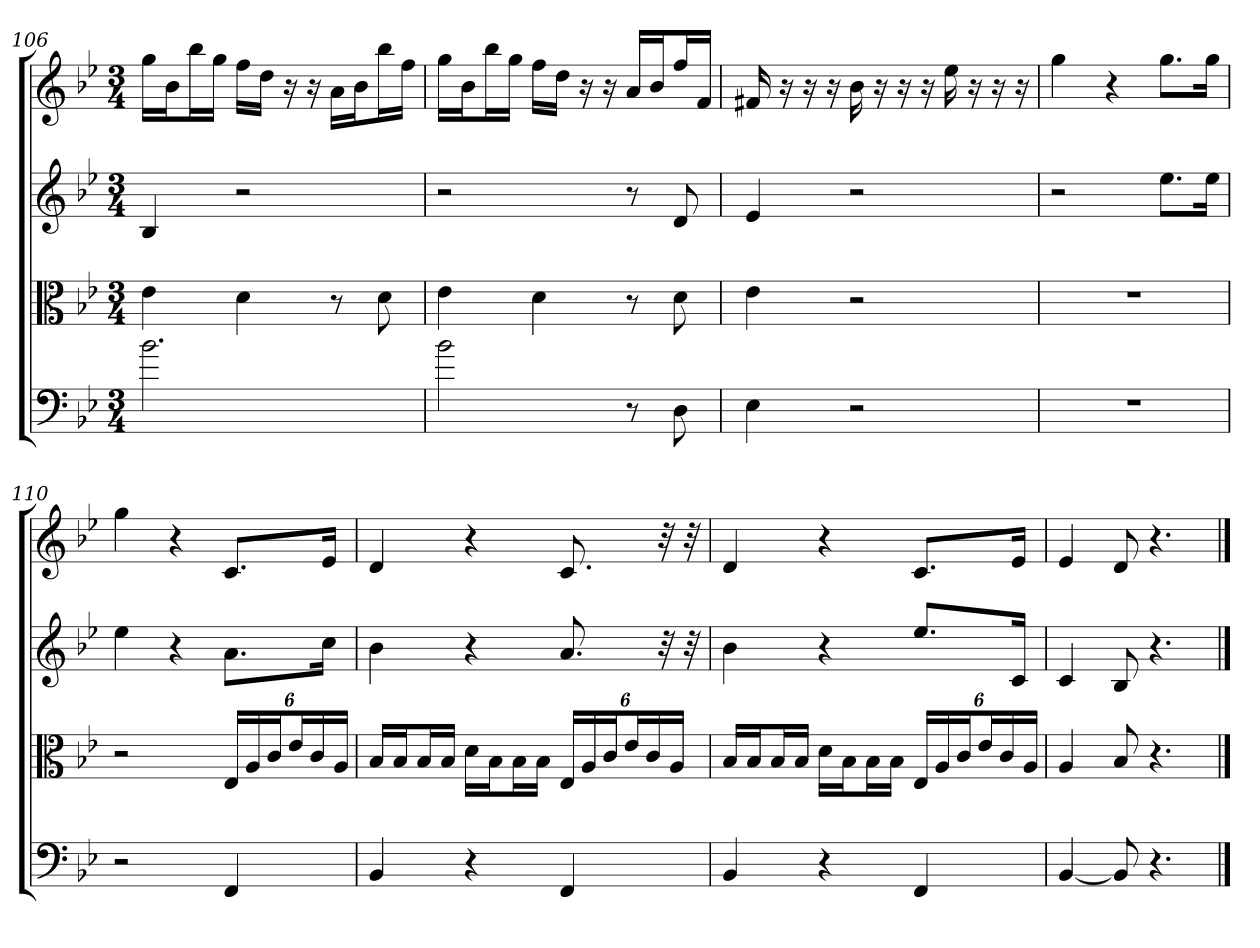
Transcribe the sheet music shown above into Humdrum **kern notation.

**kern	**kern	**kern	**kern
*part4	*part3	*part2	*part1
*staff4	*staff3	*staff2	*staff1
*clefF4	*clefC3	*clefG2	*clefG2
*k[b-e-]	*k[b-e-]	*k[b-e-]	*k[b-e-]
*B-:	*B-:	*B-:	*B-:
*M3/4	*M3/4	*M3/4	*M3/4
=106	=106	=106	=106
2.b-	4e-	4B-	16gg\LL
.	.	.	16b-\J
.	.	.	16bb-\L
.	.	.	16gg\JJ
.	4d	2r	16ff\LL
.	.	.	16dd\JJ
.	.	.	16r
.	.	.	16r
.	8r	.	16a\LL
.	.	.	16b-\J
.	8d	.	16bb-\L
.	.	.	16ff\JJ
=107	=107	=107	=107
2b-	4e-	2r	16gg\LL
.	.	.	16b-\J
.	.	.	16bb-\L
.	.	.	16gg\JJ
.	4d	.	16ff\LL
.	.	.	16dd\JJ
.	.	.	16r
.	.	.	16r
8r	8r	8r	16a/LL
.	.	.	16b-/J
8D	8d	8d	16ff/L
.	.	.	16f/JJ
=108	=108	=108	=108
4E-	4e-	4e-	16f#X
.	.	.	16r
.	.	.	16r
.	.	.	16r
2r	2r	2r	16b-
.	.	.	16r
.	.	.	16r
.	.	.	16r
.	.	.	16ee-
.	.	.	16r
.	.	.	16r
.	.	.	16r
=109	=109	=109	=109
2.r	2.r	2r	4gg
.	.	.	4r
.	.	8.ee-\L	8.gg\L
.	.	16ee-\Jk	16gg\Jk
=110	=110	=110	=110
2r	2r	4ee-	4gg
.	.	4r	4r
4FF	24E-/LL	8.a\L	8.c/L
.	24A/	.	.
.	24c/J	.	.
.	24e-/L	.	.
.	24c/	.	.
.	.	16cc\Jk	16e-/Jk
.	24A/JJ	.	.
=111	=111	=111	=111
4BB-	16B-/LL	4b-	4d
.	16B-/J	.	.
.	16B-/L	.	.
.	16B-/JJ	.	.
4r	16d\LL	4r	4r
.	16B-\J	.	.
.	16B-\L	.	.
.	16B-\JJ	.	.
4FF	24E-/LL	8.a	8.c
.	24A/	.	.
.	24c/J	.	.
.	24e-/L	.	.
.	24c/	.	.
.	.	32r	32r
.	24A/JJ	.	.
.	.	32r	32r
=112	=112	=112	=112
4BB-	16B-/LL	4b-	4d
.	16B-/J	.	.
.	16B-/L	.	.
.	16B-/JJ	.	.
4r	16d\LL	4r	4r
.	16B-\J	.	.
.	16B-\L	.	.
.	16B-\JJ	.	.
4FF	24E-/LL	8.ee-/L	8.c/L
.	24A/	.	.
.	24c/J	.	.
.	24e-/L	.	.
.	24c/	.	.
.	.	16c/Jk	16e-/Jk
.	24A/JJ	.	.
=113	=113	=113	=113
[4BB-	4A	4c	4e-
8BB-]	8B-	8B-	8d
4.r	4.r	4.r	4.r
==	==	==	==
*-	*-	*-	*-
